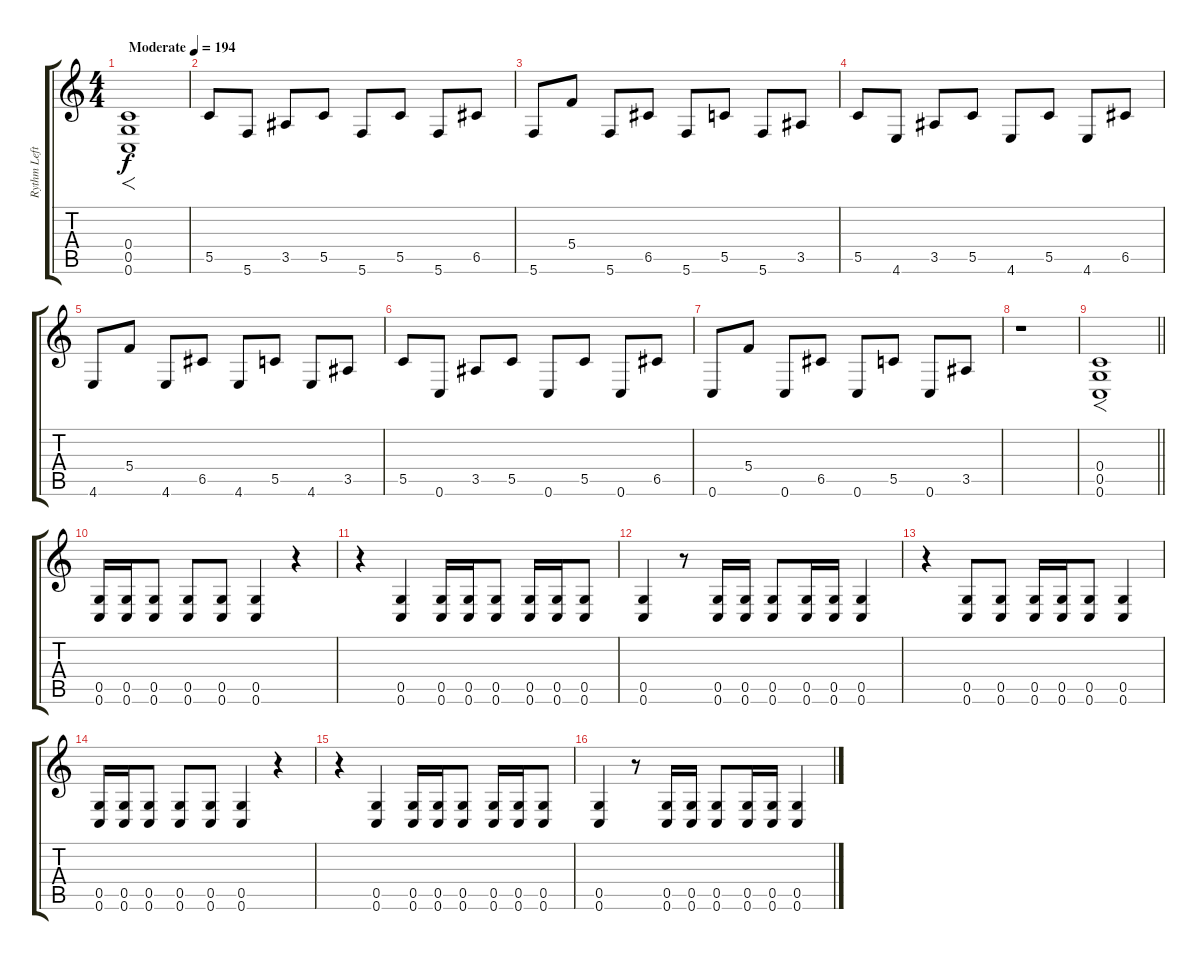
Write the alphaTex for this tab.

\track ("Rythm Left" "Rythm Left") {instrument distortionguitar}
\staff {score tabs}
\tuning (D4 A3 F3 C3 G2 C2) {hide}
\ts (4 4)
\tempo (194 "Moderate")
\clef g2
\ks c
(0.4 0.5 0.6).1{f dy f instrument distortionguitar} |
5.5.8 5.6.8 3.5.8 5.5.8 5.6.8 5.5.8 5.6.8 6.5.8 |
5.6.8 5.4.8 5.6.8 6.5.8 5.6.8 5.5.8 5.6.8 3.5.8 |
5.5.8 4.6.8 3.5.8 5.5.8 4.6.8 5.5.8 4.6.8 6.5.8 |
4.6.8 5.4.8 4.6.8 6.5.8 4.6.8 5.5.8 4.6.8 3.5.8 |
5.5.8 0.6.8 3.5.8 5.5.8 0.6.8 5.5.8 0.6.8 6.5.8 |
0.6.8 5.4.8 0.6.8 6.5.8 0.6.8 5.5.8 0.6.8 3.5.8 |
r.1 |
\barLineRight lightlight
(0.4 0.5 0.6).1{f} |
\section ("" "")
(0.5 0.6).16 (0.5 0.6).16 (0.5 0.6).8 (0.5 0.6).8 (0.5 0.6).8 (0.5 0.6).4 r.4 |
r.4 (0.5 0.6).4 (0.5 0.6).16 (0.5 0.6).16 (0.5 0.6).8 (0.5 0.6).16 (0.5 0.6).16 (0.5 0.6).8 |
(0.5 0.6).4 r.8 (0.5 0.6).16 (0.5 0.6).16 (0.5 0.6).8 (0.5 0.6).16 (0.5 0.6).16 (0.5 0.6).4 |
r.4 (0.5 0.6).8 (0.5 0.6).8 (0.5 0.6).16 (0.5 0.6).16 (0.5 0.6).8 (0.5 0.6).4 |
(0.5 0.6).16 (0.5 0.6).16 (0.5 0.6).8 (0.5 0.6).8 (0.5 0.6).8 (0.5 0.6).4 r.4 |
r.4 (0.5 0.6).4 (0.5 0.6).16 (0.5 0.6).16 (0.5 0.6).8 (0.5 0.6).16 (0.5 0.6).16 (0.5 0.6).8 |
(0.5 0.6).4 r.8 (0.5 0.6).16 (0.5 0.6).16 (0.5 0.6).8 (0.5 0.6).16 (0.5 0.6).16 (0.5 0.6).4
